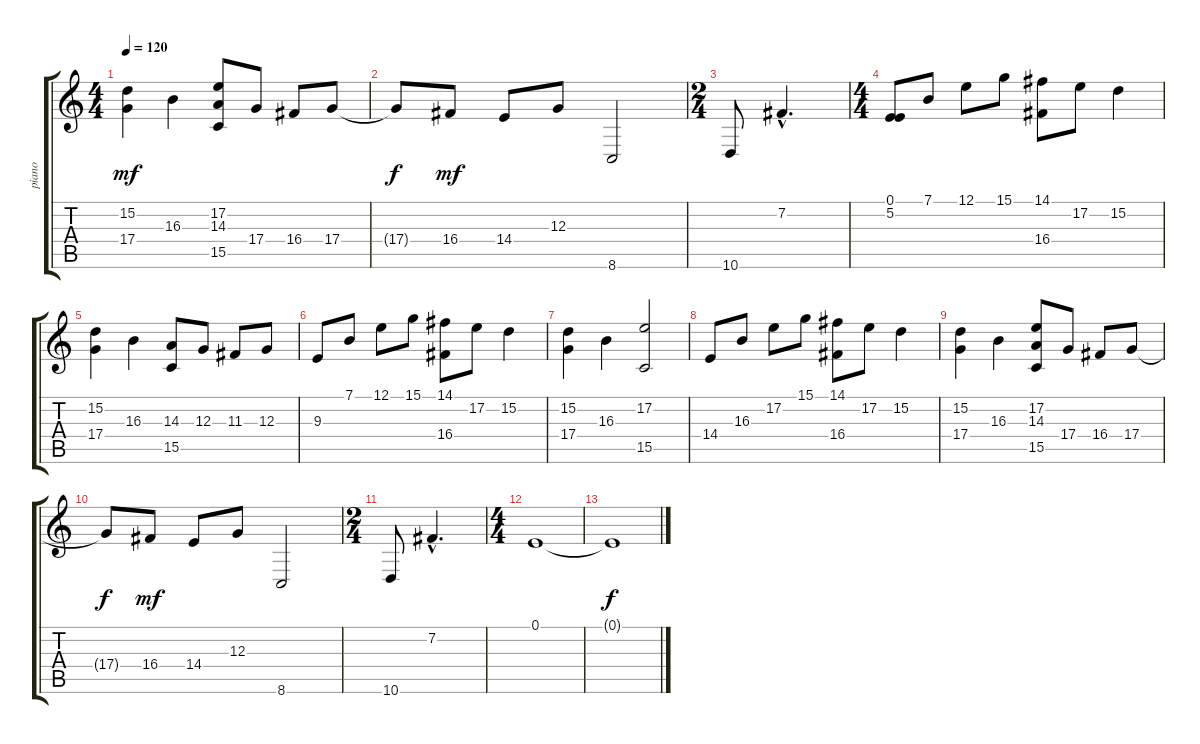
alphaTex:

\track ("piano" "piano") {instrument acousticgrandpiano}
\staff {score tabs}
\tuning (E4 B3 G3 D3 A2 E2) {hide}
\ts (4 4)
\tempo 120
\clef g2
\ks c
(15.2 17.4).4{dy mf} 16.3.4 (17.2 14.3 15.5).8 17.4.8 16.4.8 17.4.8 |
17.4{t}.8{dy f} 16.4.8{dy mf} 14.4.8 12.3.8 8.6.2 |
\ts (2 4)
10.6.8 7.2{hac}.4{d} |
\ts (4 4)
(0.1 5.2).8 7.1.8 12.1.8 15.1.8 (14.1 16.4).8 17.2.8 15.2.4 |
(15.2 17.4).4 16.3.4 (14.3 15.5).8 12.3.8 11.3.8 12.3.8 |
9.3.8 7.1.8 12.1.8 15.1.8 (14.1 16.4).8 17.2.8 15.2.4 |
(15.2 17.4).4 16.3.4 (17.2 15.5).2 |
14.4.8 16.3.8 17.2.8 15.1.8 (14.1 16.4).8 17.2.8 15.2.4 |
(15.2 17.4).4 16.3.4 (17.2 14.3 15.5).8 17.4.8 16.4.8 17.4.8 |
17.4{t}.8{dy f} 16.4.8{dy mf} 14.4.8 12.3.8 8.6.2 |
\ts (2 4)
10.6.8 7.2{hac}.4{d} |
\ts (4 4)
0.1.1 |
0.1{t}.1{dy f}
